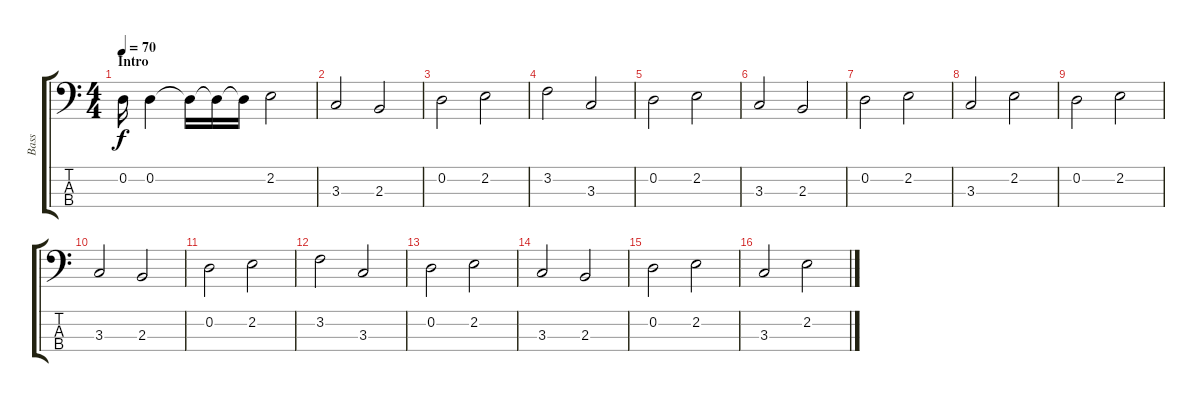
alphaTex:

\track ("Bass" "Bass") {instrument acousticbass}
\staff {score tabs}
\tuning (G2 D2 A1 E1) {hide}
\ts (4 4)
\section ("" "Intro")
\tempo 70
\clef f4
\ks c
0.2.16{dy f instrument acousticbass} 0.2.4 0.2{t}.16 0.2{t}.16 0.2{t}.16 2.2.2 |
3.3.2 2.3.2 |
0.2.2 2.2.2 |
3.2.2 3.3.2 |
0.2.2 2.2.2 |
3.3.2 2.3.2 |
0.2.2 2.2.2 |
3.3.2 2.2.2 |
0.2.2 2.2.2 |
3.3.2 2.3.2 |
0.2.2 2.2.2 |
3.2.2 3.3.2 |
0.2.2 2.2.2 |
3.3.2 2.3.2 |
0.2.2 2.2.2 |
3.3.2 2.2.2
